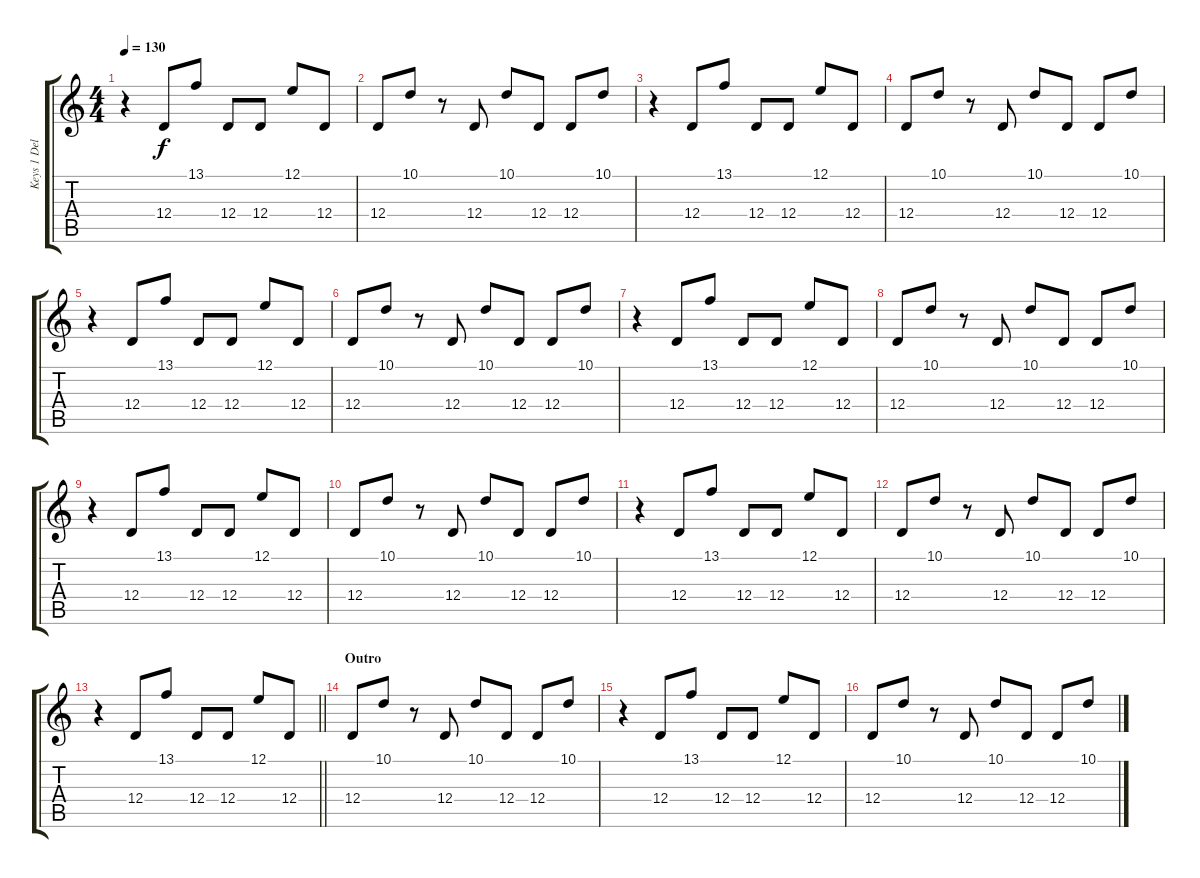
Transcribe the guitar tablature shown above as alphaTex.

\track ("Keys 1 Delay" "Keys 1 Del") {instrument recorder}
\staff {score tabs}
\tuning (E4 B3 G3 D3 A2 E2) {hide}
\ts (4 4)
\tempo 130
\clef g2
\ks c
r.4{dy f} 12.4.8 13.1.8 12.4.8 12.4.8 12.1.8 12.4.8 |
12.4.8 10.1.8 r.8 12.4.8 10.1.8 12.4.8 12.4.8 10.1.8 |
r.4 12.4.8 13.1.8 12.4.8 12.4.8 12.1.8 12.4.8 |
12.4.8 10.1.8 r.8 12.4.8 10.1.8 12.4.8 12.4.8 10.1.8 |
r.4 12.4.8 13.1.8 12.4.8 12.4.8 12.1.8 12.4.8 |
12.4.8 10.1.8 r.8 12.4.8 10.1.8 12.4.8 12.4.8 10.1.8 |
r.4 12.4.8 13.1.8 12.4.8 12.4.8 12.1.8 12.4.8 |
12.4.8 10.1.8 r.8 12.4.8 10.1.8 12.4.8 12.4.8 10.1.8 |
r.4 12.4.8 13.1.8 12.4.8 12.4.8 12.1.8 12.4.8 |
12.4.8 10.1.8 r.8 12.4.8 10.1.8 12.4.8 12.4.8 10.1.8 |
r.4 12.4.8 13.1.8 12.4.8 12.4.8 12.1.8 12.4.8 |
12.4.8 10.1.8 r.8 12.4.8 10.1.8 12.4.8 12.4.8 10.1.8 |
\barLineRight lightlight
r.4 12.4.8 13.1.8 12.4.8 12.4.8 12.1.8 12.4.8 |
\section ("" "Outro")
12.4.8 10.1.8 r.8 12.4.8 10.1.8 12.4.8 12.4.8 10.1.8 |
r.4 12.4.8 13.1.8 12.4.8 12.4.8 12.1.8 12.4.8 |
12.4.8 10.1.8 r.8 12.4.8 10.1.8 12.4.8 12.4.8 10.1.8
